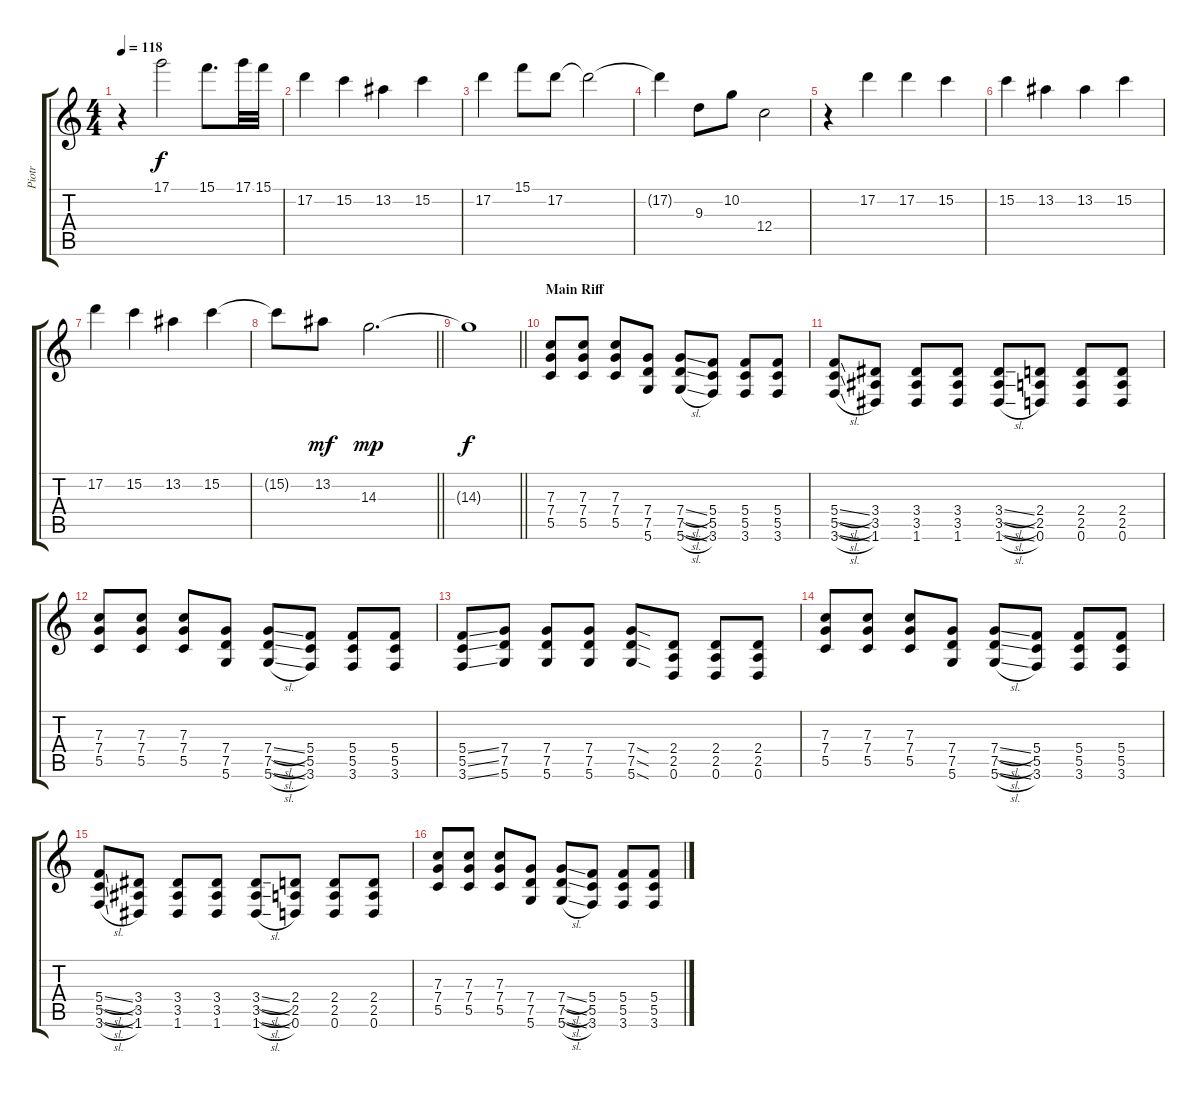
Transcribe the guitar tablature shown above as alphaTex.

\track ("Piotr" "Piotr") {instrument distortionguitar}
\staff {score tabs}
\tuning (D4 A3 F3 C3 G2 D2) {hide}
\ts (4 4)
\tempo 118
\clef g2
\ks c
r.4{dy f} 17.1.2 15.1.8{d} 17.1.32 15.1.32 |
17.2.4 15.2.4 13.2.4 15.2.4 |
17.2.4 15.1.8 17.2.8 17.2{t}.2 |
17.2{t}.4 9.3.8 10.2.8 12.4.2 |
r.4 17.2.4 17.2.4 15.2.4 |
15.2.4 13.2.4 13.2.4 15.2.4 |
17.2.4 15.2.4 13.2.4 15.2.4 |
\barLineRight lightlight
15.2{t}.8 13.2.8{dy mf} 14.3.2{d dy mp} |
\barLineRight lightlight
14.3{t}.1{dy f} |
\section ("" "Main Riff")
(7.3 7.4 5.5).8 (7.3 7.4 5.5).8 (7.3 7.4 5.5).8 (7.4 7.5 5.6).8 (7.4{sl} 7.5{sl} 5.6{sl}).8 (5.4 5.5 3.6).8 (5.4 5.5 3.6).8 (5.4 5.5 3.6).8 |
(5.4{sl} 5.5{sl} 3.6{sl}).8 (3.4 3.5 1.6).8 (3.4 3.5 1.6).8 (3.4 3.5 1.6).8 (3.4{sl} 3.5{sl} 1.6{sl}).8 (2.4 2.5 0.6).8 (2.4 2.5 0.6).8 (2.4 2.5 0.6).8 |
(7.3 7.4 5.5).8 (7.3 7.4 5.5).8 (7.3 7.4 5.5).8 (7.4 7.5 5.6).8 (7.4{sl} 7.5{sl} 5.6{sl}).8 (5.4 5.5 3.6).8 (5.4 5.5 3.6).8 (5.4 5.5 3.6).8 |
(5.4{ss} 5.5{ss} 3.6{ss}).8 (7.4 7.5 5.6).8 (7.4 7.5 5.6).8 (7.4 7.5 5.6).8 (7.4{sod} 7.5{sod} 5.6{sod}).8 (2.4 2.5 0.6).8 (2.4 2.5 0.6).8 (2.4 2.5 0.6).8 |
(7.3 7.4 5.5).8 (7.3 7.4 5.5).8 (7.3 7.4 5.5).8 (7.4 7.5 5.6).8 (7.4{sl} 7.5{sl} 5.6{sl}).8 (5.4 5.5 3.6).8 (5.4 5.5 3.6).8 (5.4 5.5 3.6).8 |
(5.4{sl} 5.5{sl} 3.6{sl}).8 (3.4 3.5 1.6).8 (3.4 3.5 1.6).8 (3.4 3.5 1.6).8 (3.4{sl} 3.5{sl} 1.6{sl}).8 (2.4 2.5 0.6).8 (2.4 2.5 0.6).8 (2.4 2.5 0.6).8 |
(7.3 7.4 5.5).8 (7.3 7.4 5.5).8 (7.3 7.4 5.5).8 (7.4 7.5 5.6).8 (7.4{sl} 7.5{sl} 5.6{sl}).8 (5.4 5.5 3.6).8 (5.4 5.5 3.6).8 (5.4 5.5 3.6).8
